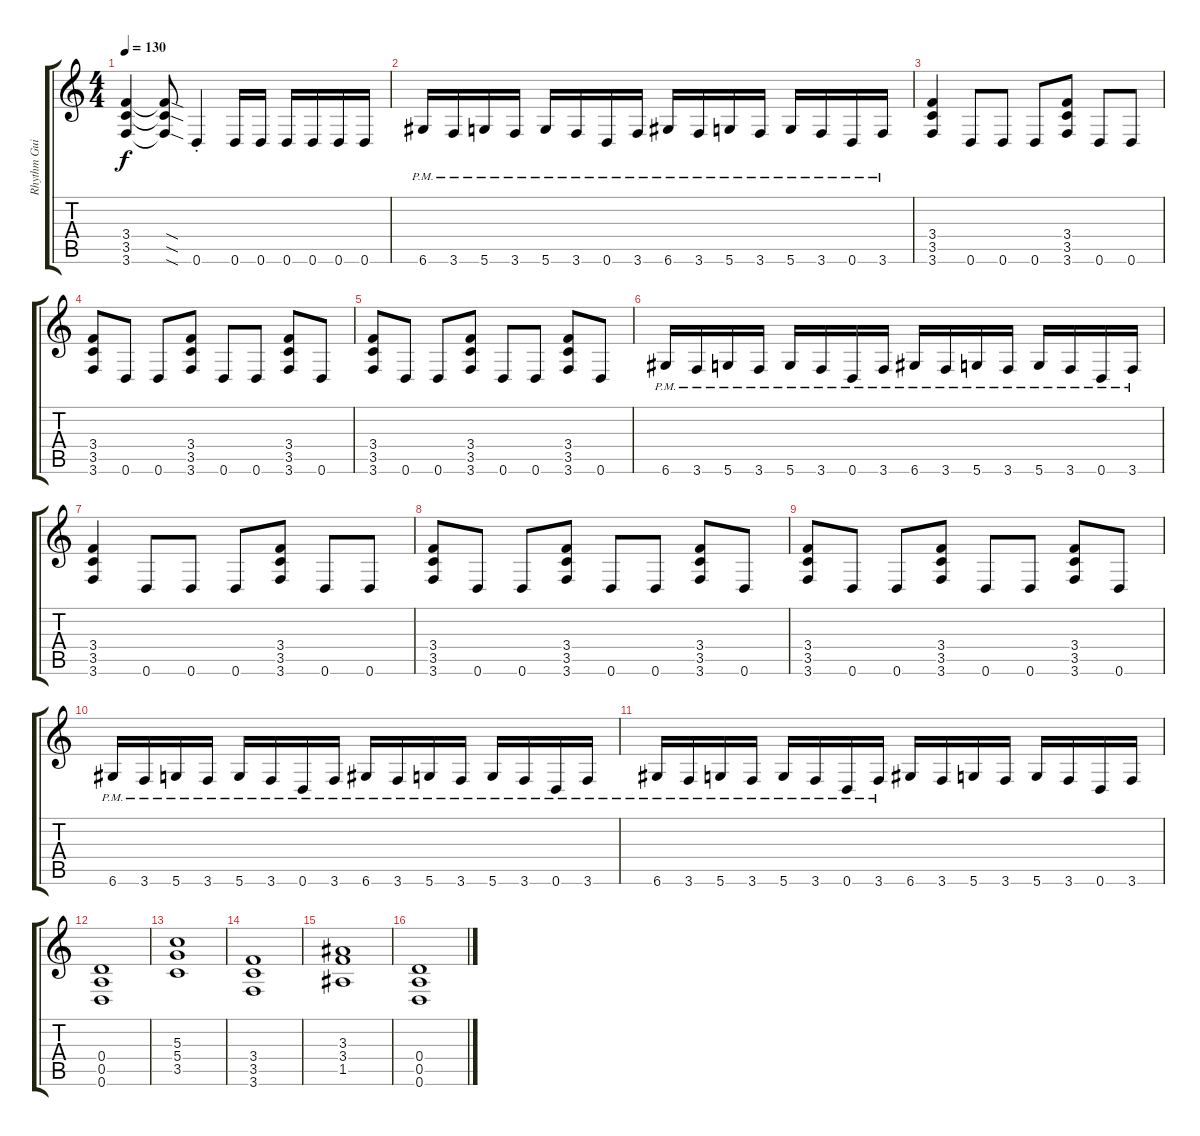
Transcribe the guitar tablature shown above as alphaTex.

\track ("Rhythm Guitar 2" "Rhythm Gui") {instrument overdrivenguitar}
\staff {score tabs}
\tuning (E4 B3 G3 D3 A2 D2) {hide}
\ts (4 4)
\tempo 130
\clef g2
\ks c
(3.4 3.5 3.6).4{dy f} (3.4{sod t} 3.5{sod t} 3.6{sod t}).8 0.6{st}.4 0.6.16 0.6.16 0.6.16 0.6.16 0.6.16 0.6.16 |
6.6{pm}.16 3.6{pm}.16 5.6{pm}.16 3.6{pm}.16 5.6{pm}.16 3.6{pm}.16 0.6{pm}.16 3.6{pm}.16 6.6{pm}.16 3.6{pm}.16 5.6{pm}.16 3.6{pm}.16 5.6{pm}.16 3.6{pm}.16 0.6{pm}.16 3.6{pm}.16 |
(3.4 3.5 3.6).4 0.6.8 0.6.8 0.6.8 (3.4 3.5 3.6).8 0.6.8 0.6.8 |
(3.4 3.5 3.6).8 0.6.8 0.6.8 (3.4 3.5 3.6).8 0.6.8 0.6.8 (3.4 3.5 3.6).8 0.6.8 |
(3.4 3.5 3.6).8 0.6.8 0.6.8 (3.4 3.5 3.6).8 0.6.8 0.6.8 (3.4 3.5 3.6).8 0.6.8 |
6.6{pm}.16 3.6{pm}.16 5.6{pm}.16 3.6{pm}.16 5.6{pm}.16 3.6{pm}.16 0.6{pm}.16 3.6{pm}.16 6.6{pm}.16 3.6{pm}.16 5.6{pm}.16 3.6{pm}.16 5.6{pm}.16 3.6{pm}.16 0.6{pm}.16 3.6{pm}.16 |
(3.4 3.5 3.6).4 0.6.8 0.6.8 0.6.8 (3.4 3.5 3.6).8 0.6.8 0.6.8 |
(3.4 3.5 3.6).8 0.6.8 0.6.8 (3.4 3.5 3.6).8 0.6.8 0.6.8 (3.4 3.5 3.6).8 0.6.8 |
(3.4 3.5 3.6).8 0.6.8 0.6.8 (3.4 3.5 3.6).8 0.6.8 0.6.8 (3.4 3.5 3.6).8 0.6.8 |
6.6{pm}.16 3.6{pm}.16 5.6{pm}.16 3.6{pm}.16 5.6{pm}.16 3.6{pm}.16 0.6{pm}.16 3.6{pm}.16 6.6{pm}.16 3.6{pm}.16 5.6{pm}.16 3.6{pm}.16 5.6{pm}.16 3.6{pm}.16 0.6{pm}.16 3.6{pm}.16 |
6.6{pm}.16 3.6{pm}.16 5.6{pm}.16 3.6{pm}.16 5.6{pm}.16 3.6{pm}.16 0.6{pm}.16 3.6{pm}.16 6.6.16 3.6.16 5.6.16 3.6.16 5.6.16 3.6.16 0.6.16 3.6.16 |
(0.4 0.5 0.6).1 |
(5.3 5.4 3.5).1 |
(3.4 3.5 3.6).1 |
(3.3 3.4 1.5).1 |
(0.4 0.5 0.6).1
